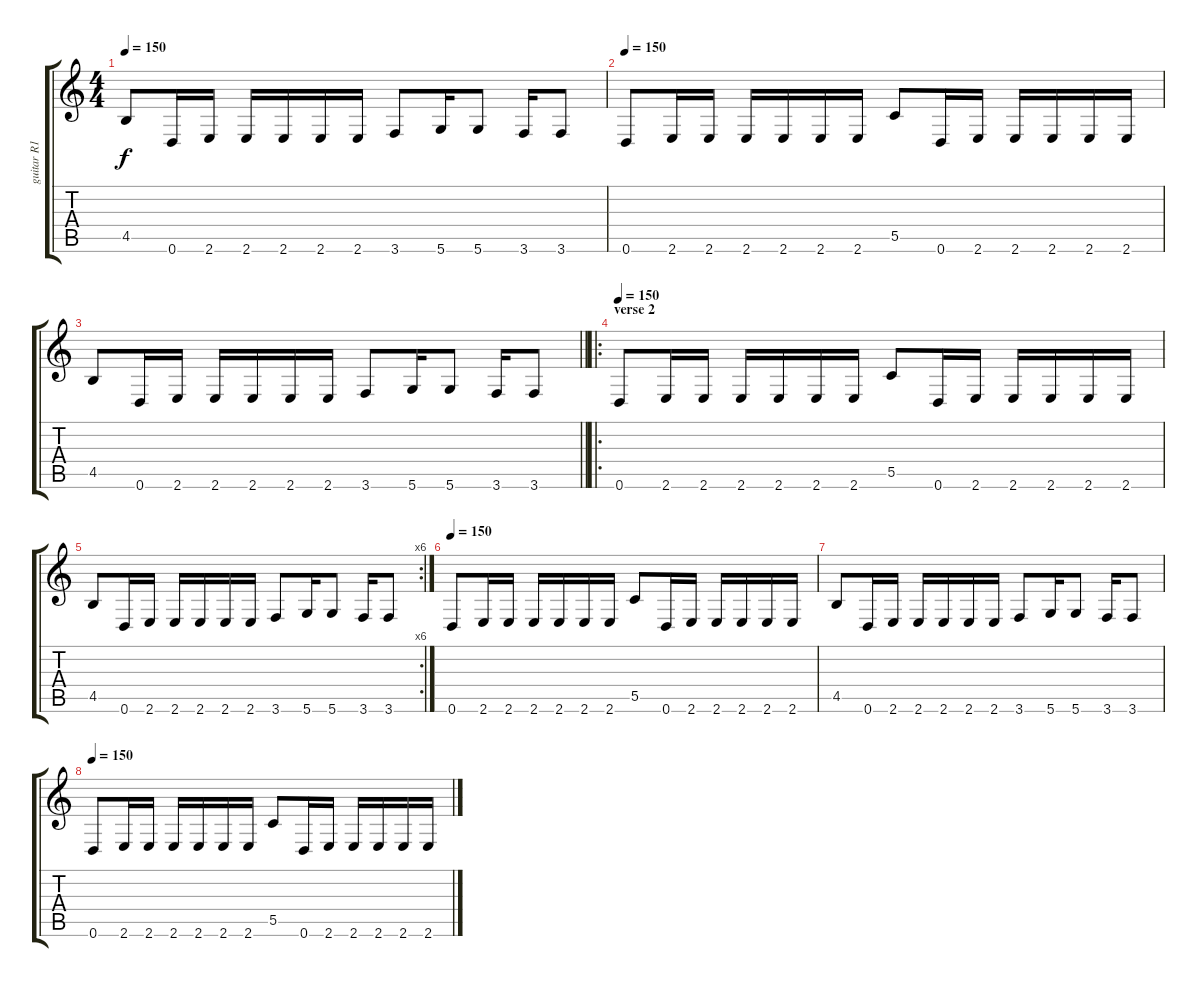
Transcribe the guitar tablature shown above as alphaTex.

\track ("guitar R1" "guitar R1") {instrument distortionguitar}
\staff {score tabs}
\tuning (D4 A3 F3 C3 G2 D2) {hide}
\ts (4 4)
\tempo 150
\clef g2
\ks c
4.5.8{dy f} 0.6.16 2.6.16 2.6.16 2.6.16 2.6.16 2.6.16 3.6.8 5.6.16 5.6.8 3.6.16 3.6.8 |
\tempo 150
0.6.8 2.6.16 2.6.16 2.6.16 2.6.16 2.6.16 2.6.16 5.5.8 0.6.16 2.6.16 2.6.16 2.6.16 2.6.16 2.6.16 |
\barLineRight lightlight
4.5.8 0.6.16 2.6.16 2.6.16 2.6.16 2.6.16 2.6.16 3.6.8 5.6.16 5.6.8 3.6.16 3.6.8 |
\ro
\section ("" "verse 2")
\tempo 150
0.6.8 2.6.16 2.6.16 2.6.16 2.6.16 2.6.16 2.6.16 5.5.8 0.6.16 2.6.16 2.6.16 2.6.16 2.6.16 2.6.16 |
\rc 6
4.5.8 0.6.16 2.6.16 2.6.16 2.6.16 2.6.16 2.6.16 3.6.8 5.6.16 5.6.8 3.6.16 3.6.8 |
\tempo 150
0.6.8 2.6.16 2.6.16 2.6.16 2.6.16 2.6.16 2.6.16 5.5.8 0.6.16 2.6.16 2.6.16 2.6.16 2.6.16 2.6.16 |
4.5.8 0.6.16 2.6.16 2.6.16 2.6.16 2.6.16 2.6.16 3.6.8 5.6.16 5.6.8 3.6.16 3.6.8 |
\tempo 150
0.6.8 2.6.16 2.6.16 2.6.16 2.6.16 2.6.16 2.6.16 5.5.8 0.6.16 2.6.16 2.6.16 2.6.16 2.6.16 2.6.16
